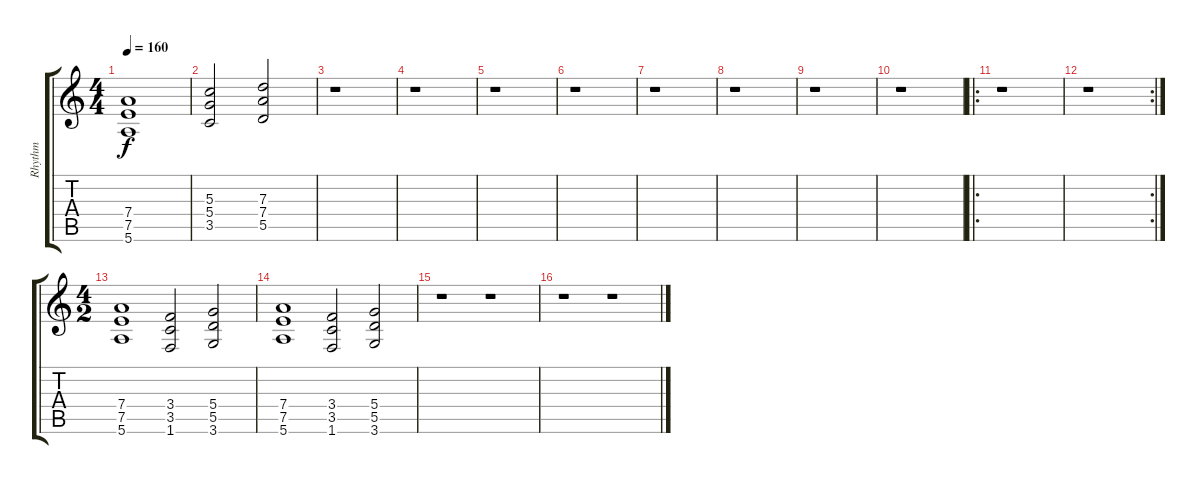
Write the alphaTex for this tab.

\track ("Rhythm" "Rhythm") {instrument distortionguitar}
\staff {score tabs}
\tuning (E4 B3 G3 D3 A2 E2) {hide}
\ts (4 4)
\tempo 160
\clef g2
\ks c
(7.4 7.5 5.6).1{dy f} |
(5.3 5.4 3.5).2 (7.3 7.4 5.5).2 |
r.1 |
r.1 |
r.1 |
r.1 |
r.1 |
r.1 |
r.1 |
r.1 |
\ro
r.1 |
\rc 2
r.1 |
\ts (4 2)
(7.4 7.5 5.6).1 (3.4 3.5 1.6).2 (5.4 5.5 3.6).2 |
(7.4 7.5 5.6).1 (3.4 3.5 1.6).2 (5.4 5.5 3.6).2 |
r.1 r.1 |
r.1 r.1
